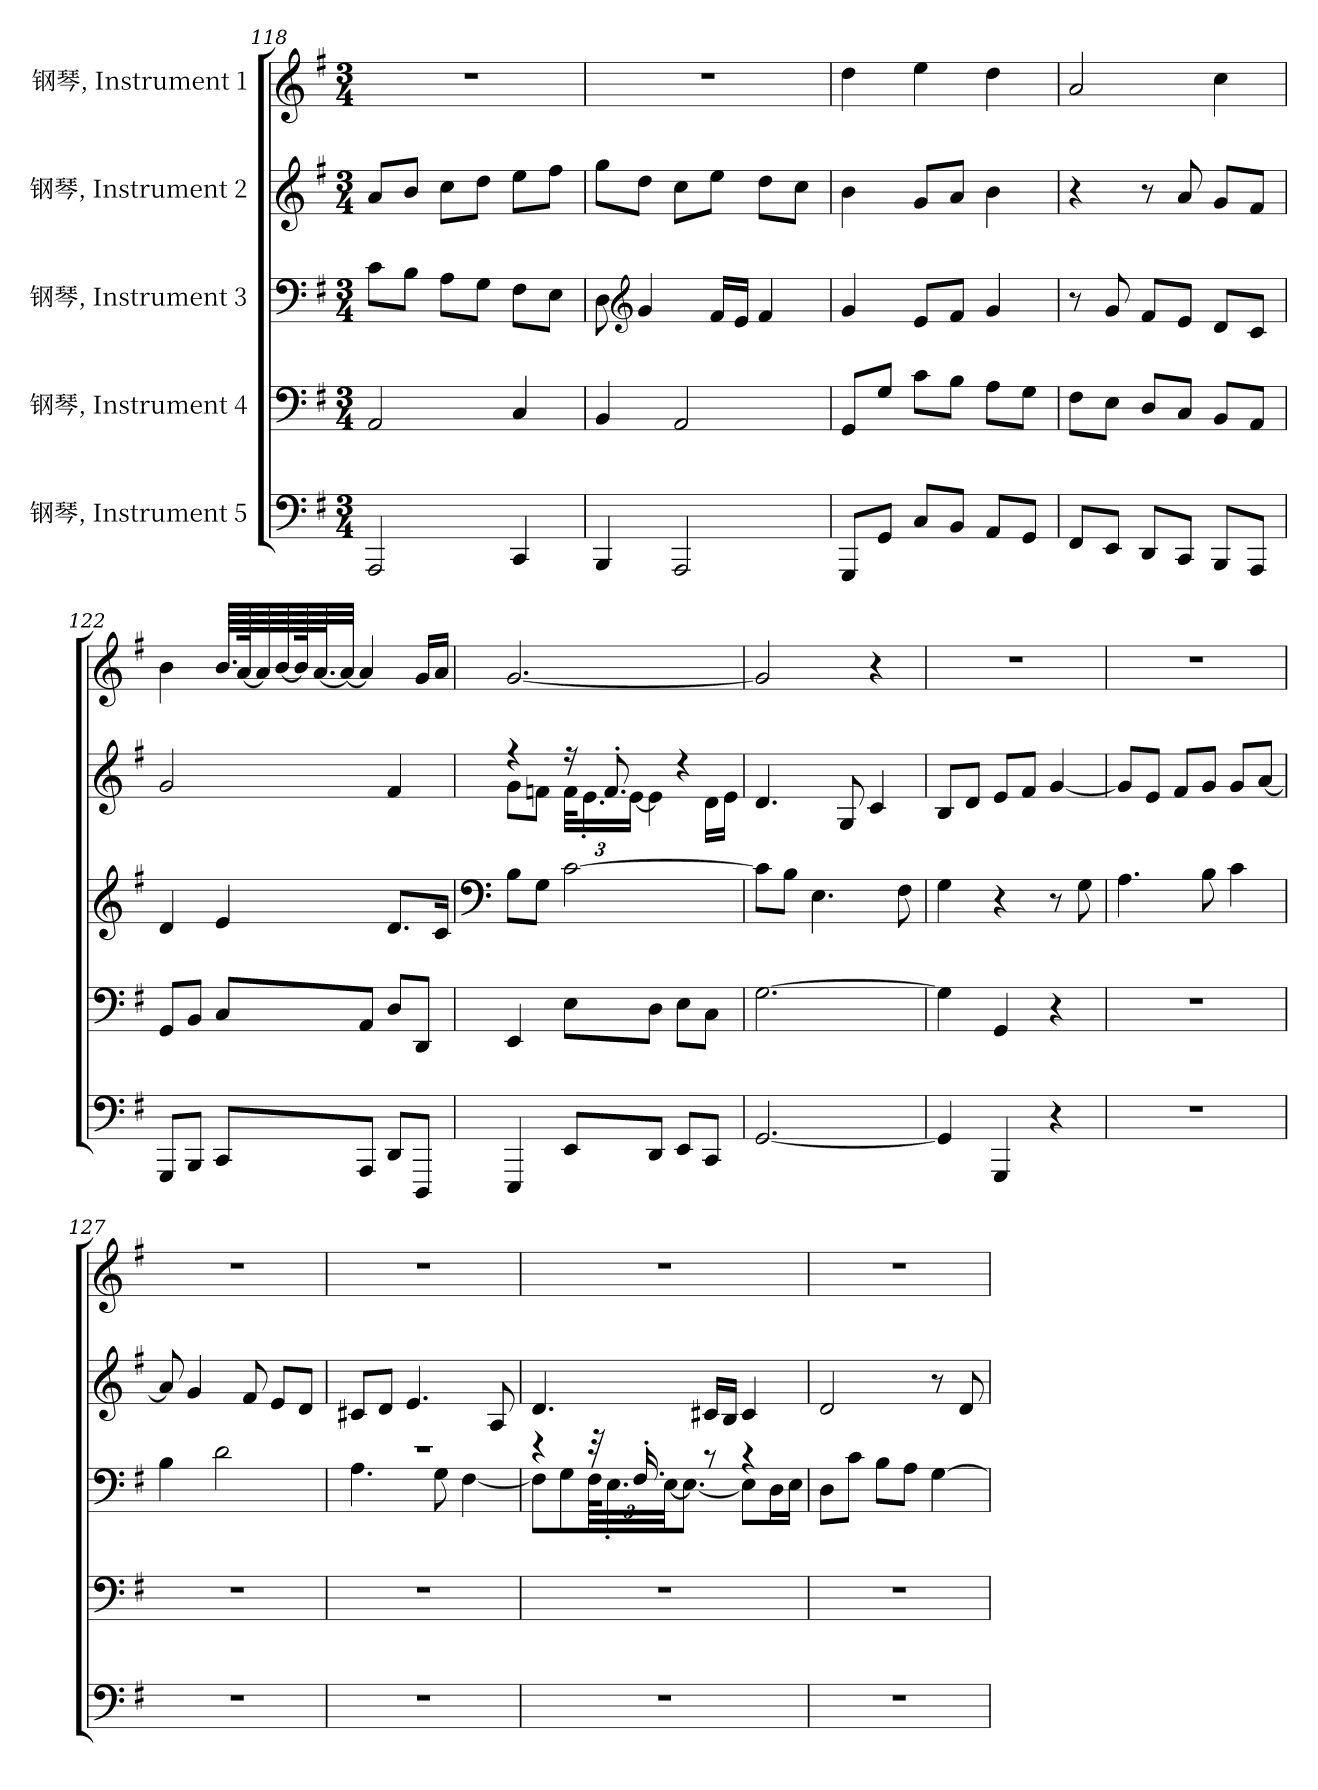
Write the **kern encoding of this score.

**kern	**kern	**kern	**kern	**kern
*part5	*part4	*part3	*part2	*part1
*staff5	*staff4	*staff3	*staff2	*staff1
*I"钢琴, Instrument 5	*I"钢琴, Instrument 4	*I"钢琴, Instrument 3	*I"钢琴, Instrument 2	*I"钢琴, Instrument 1
*clefF4	*clefF4	*clefF4	*clefG2	*clefG2
*k[f#]	*k[f#]	*k[f#]	*k[f#]	*k[f#]
*M3/4	*M3/4	*M3/4	*M3/4	*M3/4
=118	=118	=118	=118	=118
2AAA/	2AA/	8c\L	8a/L	2.r
.	.	8B\J	8b/J	.
.	.	8A\L	8cc\L	.
.	.	8G\J	8dd\J	.
4CC/	4C/	8F#\L	8ee\L	.
.	.	8E\J	8ff#\J	.
=119	=119	=119	=119	=119
4BBB/	4BB/	8D\	8gg\L	2.r
*	*	*clefG2	*	*
.	.	4g/	8dd\J	.
2AAA/	2AA/	.	8cc\L	.
.	.	16f#/LL	8ee\J	.
.	.	16e/JJ	.	.
.	.	4f#/	8dd\L	.
.	.	.	8cc\J	.
!!LO:LB:g=z
=120	=120	=120	=120	=120
8GGG/L	8GG/L	4g/	4b\	4dd\
8GG/J	8G/J	.	.	.
8C/L	8c\L	8e/L	8g/L	4ee\
8BB/J	8B\J	8f#/J	8a/J	.
8AA/L	8A\L	4g/	4b\	4dd\
8GG/J	8G\J	.	.	.
=121	=121	=121	=121	=121
8FF#/L	8F#\L	8r	4r	2a/
8EE/J	8E\J	8g/	.	.
8DD/L	8D/L	8f#/L	8r	.
8CC/J	8C/J	8e/J	8a/	.
8BBB/L	8BB/L	8d/L	8g/L	4cc\
8AAA/J	8AA/J	8c/J	8f#/J	.
=122	=122	=122	=122	=122
8GGG/L	8GG/L	4d/	2g/	4b\
8BBB/J	8BB/J	.	.	.
8CC/L	8C/L	4e/	.	64.b/LLLL
.	.	.	.	[128a/K
.	.	.	.	64a/]
.	.	.	.	[64b/
.	.	.	.	128b/K]
.	.	.	.	[64.a/J
.	.	.	.	32a/JJJ_
8AAA/J	8AA/J	.	.	4a/]
8DD/L	8D/L	8.d/L	4f#/	.
8DDD/J	8DD/J	.	.	16g/LL
.	.	16c/Jk	.	16a/JJ
!!LO:PB:g=z
=123	=123	=123	=123	=123
*	*	*clefF4	*	*
*	*	*	*^	*
4EEE/	4EE/	8B\L	4r	8g\L	[2.g/
.	.	8G\J	.	8fn\J	.
*	*	*	*	*Xbrackettup	*
8EE/L	8E\L	[2c\	16r	48f\KLL	.
.	.	.	.	24.e'\	.
.	.	.	8.f'/	.	.
.	.	.	.	[24e\JJ	.
8DD/J	8D\J	.	.	4e\]	.
8EE/L	8E\L	.	4r	.	.
8CC/J	8C\J	.	.	16d\LL	.
.	.	.	.	16e\JJ	.
*	*	*	*v	*v	*
=124	=124	=124	=124	=124
[2.GG/	[2.G\	8c\L]	4.d/	2g/]
.	.	8B\J	.	.
.	.	4.E\	.	.
.	.	.	8G/	.
.	.	.	4c/	4r
.	.	8F#\	.	.
=125	=125	=125	=125	=125
4GG/]	4G\]	4G\	8B/L	2.r
.	.	.	8d/J	.
4GGG/	4GG/	4r	8e/L	.
.	.	.	8f#/J	.
4r	4r	8r	[4g/	.
.	.	8G\	.	.
=126	=126	=126	=126	=126
2.r	2.r	4.A\	8g/L]	2.r
.	.	.	8e/J	.
.	.	.	8f#/L	.
.	.	8B\	8g/J	.
.	.	4c\	8g/L	.
.	.	.	[8a/J	.
=127	=127	=127	=127	=127
2.r	2.r	4B\	8a/]	2.r
.	.	.	4g/	.
.	.	2d\	.	.
.	.	.	8f#/	.
.	.	.	8e/L	.
.	.	.	8d/J	.
!!LO:LB:g=z
=128	=128	=128	=128	=128
*	*	*^	*	*
2.r	2.r	2.r	4.A\	8c#X/L	2.r
.	.	.	.	8d/J	.
.	.	.	.	4.e/	.
.	.	.	8G\	.	.
.	.	.	[4F#\	.	.
.	.	.	.	8A/	.
=129	=129	=129	=129	=129	=129
2.r	2.r	4r	8F#\L]	4.d/	2.r
.	.	.	8G\	.	.
*	*	*	*Xbrackettup	*	*
.	.	32r	96F#\KLL	.	.
.	.	.	48.E'\	.	.
.	.	16.F#'/	.	.	.
.	.	.	[48E\JJ	.	.
.	.	.	8.E\J_	.	.
.	.	8r	.	16c#X/LL	.
.	.	.	.	16B/JJ	.
.	.	4r	8E\L]	4c#/	.
.	.	.	16D\L	.	.
.	.	.	16E\JJ	.	.
*	*	*v	*v	*	*
=130	=130	=130	=130	=130
2.r	2.r	8D\L	2d/	2.r
.	.	8c\J	.	.
.	.	8B\L	.	.
.	.	8A\J	.	.
.	.	[4G\	8r	.
.	.	.	8d/	.
=	=	=	=	=
*-	*-	*-	*-	*-
